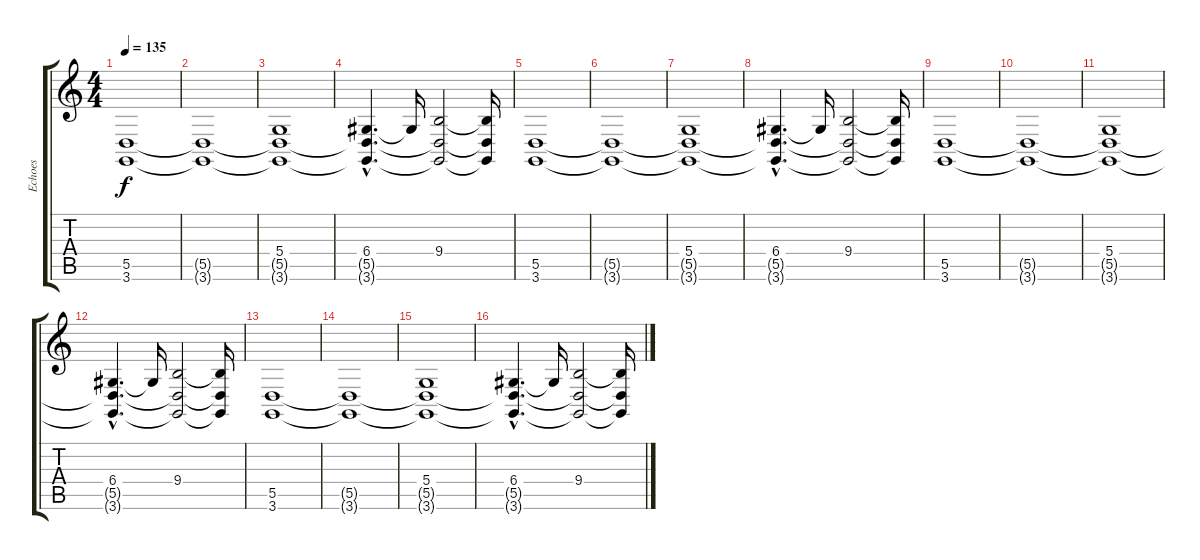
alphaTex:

\track ("Echoes" "Echoes") {instrument fx6goblins}
\staff {score tabs}
\tuning (E4 B3 G3 D3 A2 E2) {hide}
\ts (4 4)
\tempo 135
\clef g2
\ks c
(5.5 3.6).1{dy f} |
(5.5{t} 3.6{t}).1 |
(5.4 5.5{t} 3.6{t}).1 |
(6.4{hac} 5.5{hac t} 3.6{hac t}).4{d} 6.4{t}.16 (9.4 5.5{t} 3.6{t}).2 (9.4{t} 5.5{t} 3.6{t}).16 |
(5.5 3.6).1 |
(5.5{t} 3.6{t}).1 |
(5.4 5.5{t} 3.6{t}).1 |
(6.4{hac} 5.5{hac t} 3.6{hac t}).4{d} 6.4{t}.16 (9.4 5.5{t} 3.6{t}).2 (9.4{t} 5.5{t} 3.6{t}).16 |
(5.5 3.6).1 |
(5.5{t} 3.6{t}).1 |
(5.4 5.5{t} 3.6{t}).1 |
(6.4{hac} 5.5{hac t} 3.6{hac t}).4{d} 6.4{t}.16 (9.4 5.5{t} 3.6{t}).2 (9.4{t} 5.5{t} 3.6{t}).16 |
(5.5 3.6).1 |
(5.5{t} 3.6{t}).1 |
(5.4 5.5{t} 3.6{t}).1 |
(6.4{hac} 5.5{hac t} 3.6{hac t}).4{d} 6.4{t}.16 (9.4 5.5{t} 3.6{t}).2 (9.4{t} 5.5{t} 3.6{t}).16
